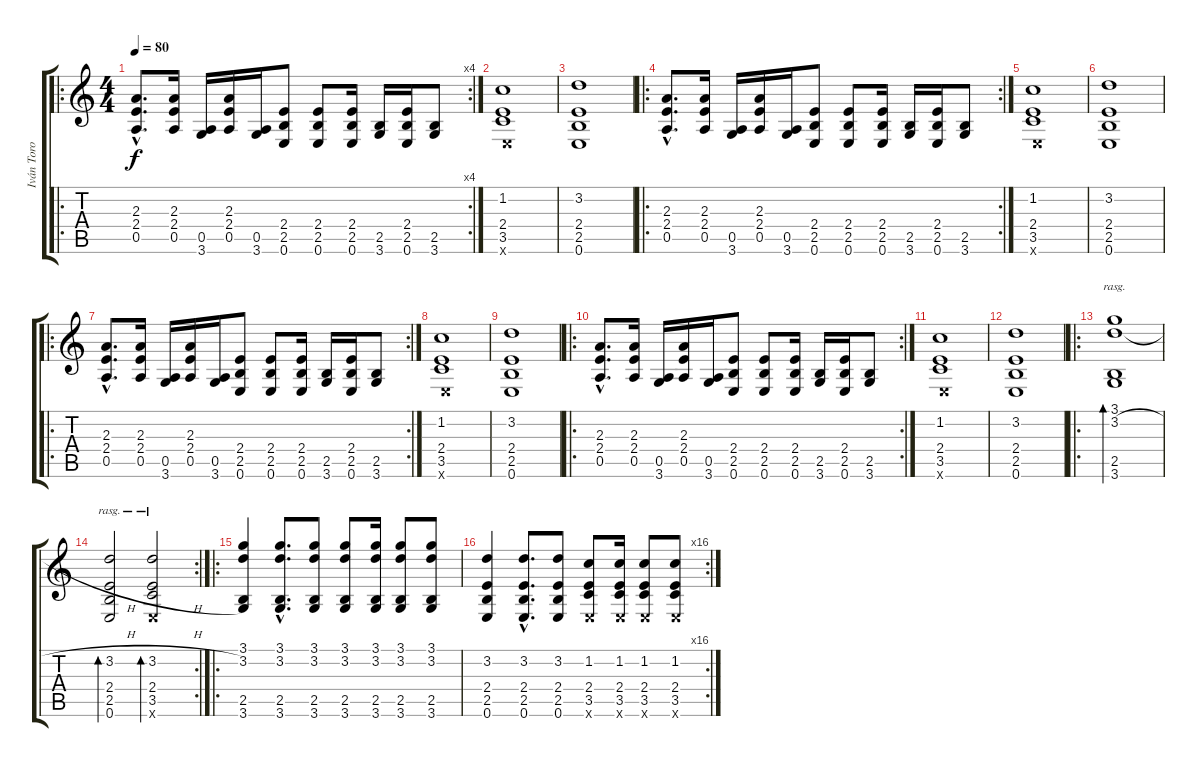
\track ("Iván Toro" "Iván Toro") {instrument overdrivenguitar}
\staff {score tabs}
\tuning (E4 B3 G3 D3 A2 E2) {hide}
\ro
\rc 4
\ts (4 4)
\tempo 80
\clef g2
\ks c
(2.3{hac} 2.4{hac} 0.5{hac}).8{d dy f} (2.3 2.4 0.5).16 (0.5 3.6).16 (2.3 2.4 0.5).16 (0.5 3.6).16 (2.4 2.5 0.6).8 (2.4 2.5 0.6).8 (2.4 2.5 0.6).16 (2.5 3.6).16 (2.4 2.5 0.6).16 (2.5 3.6).8 |
(1.2 2.4 3.5 0.6{x}).1 |
(3.2 2.4 2.5 0.6).1 |
\ro
\rc 2
(2.3{hac} 2.4{hac} 0.5{hac}).8{d} (2.3 2.4 0.5).16 (0.5 3.6).16 (2.3 2.4 0.5).16 (0.5 3.6).16 (2.4 2.5 0.6).8 (2.4 2.5 0.6).8 (2.4 2.5 0.6).16 (2.5 3.6).16 (2.4 2.5 0.6).16 (2.5 3.6).8 |
(1.2 2.4 3.5 0.6{x}).1 |
(3.2 2.4 2.5 0.6).1 |
\ro
\rc 2
(2.3{hac} 2.4{hac} 0.5{hac}).8{d} (2.3 2.4 0.5).16 (0.5 3.6).16 (2.3 2.4 0.5).16 (0.5 3.6).16 (2.4 2.5 0.6).8 (2.4 2.5 0.6).8 (2.4 2.5 0.6).16 (2.5 3.6).16 (2.4 2.5 0.6).16 (2.5 3.6).8 |
(1.2 2.4 3.5 0.6{x}).1 |
(3.2 2.4 2.5 0.6).1 |
\ro
\rc 2
(2.3{hac} 2.4{hac} 0.5{hac}).8{d} (2.3 2.4 0.5).16 (0.5 3.6).16 (2.3 2.4 0.5).16 (0.5 3.6).16 (2.4 2.5 0.6).8 (2.4 2.5 0.6).8 (2.4 2.5 0.6).16 (2.5 3.6).16 (2.4 2.5 0.6).16 (2.5 3.6).8 |
(1.2 2.4 3.5 0.6{x}).1 |
(3.2 2.4 2.5 0.6).1 |
\ro
(3.1 3.2{h} 2.5 3.6).1{bd 240 rasg ii} |
\rc 2
(3.2{h} 2.4 2.5 0.6).2{bd 240 rasg ii} (3.2{h} 2.4 3.5 0.6{x}).2{bd 240 rasg ii} |
\ro
(3.1 3.2 2.5 3.6).4 (3.1{hac} 3.2{hac} 2.5{hac} 3.6{hac}).8{d} (3.1 3.2 2.5 3.6).8 (3.1 3.2 2.5 3.6).8 (3.1 3.2 2.5 3.6).16 (3.1 3.2 2.5 3.6).8 (3.1 3.2 2.5 3.6).8 |
\rc 16
(3.2 2.4 2.5 0.6).4 (3.2{hac} 2.4{hac} 2.5{hac} 0.6{hac}).8{d} (3.2 2.4 2.5 0.6).8 (1.2 2.4 3.5 0.6{x}).8 (1.2 2.4 3.5 0.6{x}).16 (1.2 2.4 3.5 0.6{x}).8 (1.2 2.4 3.5 0.6{x}).8
